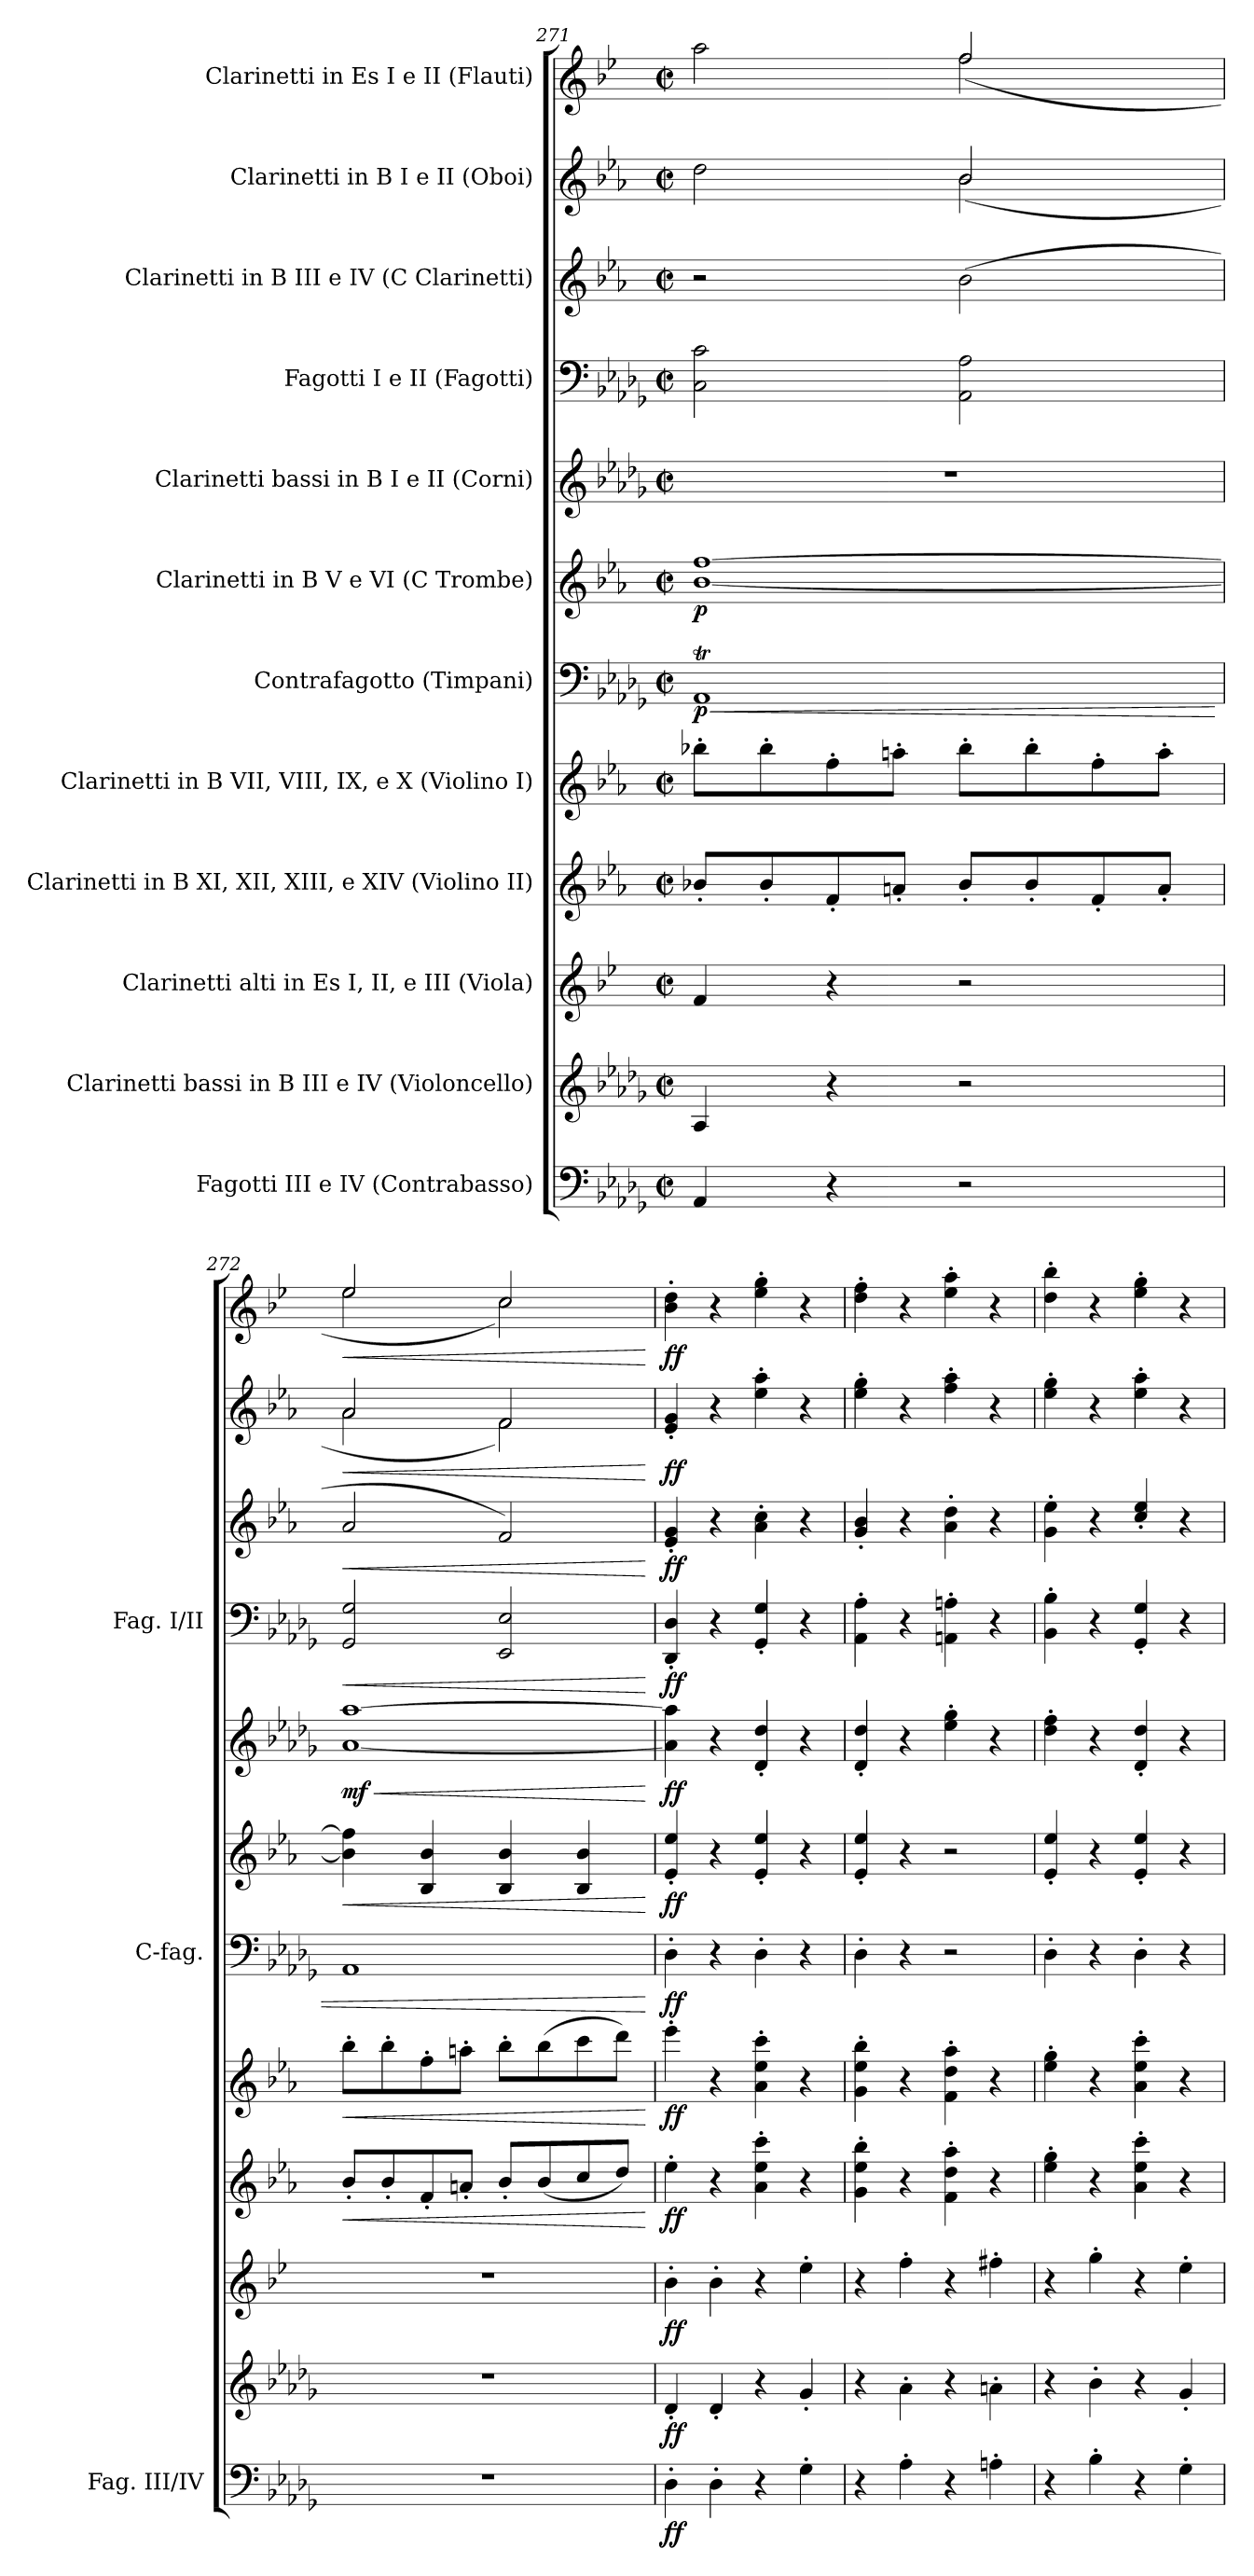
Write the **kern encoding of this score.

**kern	**dynam	**kern	**dynam	**kern	**dynam	**kern	**dynam	**kern	**dynam	**kern	**dynam	**kern	**dynam	**kern	**dynam	**kern	**dynam	**kern	**dynam	**kern	**dynam	**kern	**dynam
*part12	*part12	*part11	*part11	*part10	*part10	*part9	*part9	*part8	*part8	*part7	*part7	*part6	*part6	*part5	*part5	*part4	*part4	*part3	*part3	*part2	*part2	*part1	*part1
*staff12	*staff12	*staff11	*staff11	*staff10	*staff10	*staff9	*staff9	*staff8	*staff8	*staff7	*staff7	*staff6	*staff6	*staff5	*staff5	*staff4	*staff4	*staff3	*staff3	*staff2	*staff2	*staff1	*staff1
*I"Fagotti III e IV (Contrabasso)	*	*I"Clarinetti bassi in B III e IV (Violoncello)	*	*I"Clarinetti alti in Es I, II, e III (Viola)	*	*I"Clarinetti in B XI, XII, XIII, e XIV (Violino II)	*	*I"Clarinetti in B VII, VIII, IX, e X (Violino I)	*	*I"Contrafagotto (Timpani)	*	*I"Clarinetti in B V e VI (C Trombe)	*	*I"Clarinetti bassi in B I e II (Corni)	*	*I"Fagotti I e II (Fagotti)	*	*I"Clarinetti in B III e IV (C Clarinetti)	*	*I"Clarinetti in B I e II (Oboi)	*	*I"Clarinetti in Es I e II (Flauti)	*
*I'Fag. III/IV	*	*	*	*	*	*	*	*	*	*I'C-fag.	*	*	*	*	*	*I'Fag. I/II	*	*	*	*	*	*	*
*clefF4	*	*clefG2	*	*clefG2	*	*clefG2	*	*clefG2	*	*clefF4	*	*clefG2	*	*clefG2	*	*clefF4	*	*clefG2	*	*clefG2	*	*clefG2	*
*	*	*ITrd8c14	*	*ITrd5c9	*	*ITrd1c2	*	*ITrd1c2	*	*ITrd7c12	*	*ITrd1c2	*	*ITrd8c14	*	*	*	*ITrd1c2	*	*ITrd1c2	*	*ITrd-2c-3	*
*k[b-e-a-d-g-]	*	*k[b-e-a-d-g-]	*	*k[b-e-a-d-g-]	*	*k[b-e-a-d-g-]	*	*k[b-e-a-d-g-]	*	*k[b-e-a-d-g-]	*	*k[b-e-a-d-g-]	*	*k[b-e-a-d-g-]	*	*k[b-e-a-d-g-]	*	*k[b-e-a-d-g-]	*	*k[b-e-a-d-g-]	*	*k[b-e-a-d-g-]	*
*M2/2	*	*M2/2	*	*M2/2	*	*M2/2	*	*M2/2	*	*M2/2	*	*M2/2	*	*M2/2	*	*M2/2	*	*M2/2	*	*M2/2	*	*M2/2	*
*met(c|)	*	*met(c|)	*	*met(c|)	*	*met(c|)	*	*met(c|)	*	*met(c|)	*	*met(c|)	*	*met(c|)	*	*met(c|)	*	*met(c|)	*	*met(c|)	*	*met(c|)	*
=271	=271	=271	=271	=271	=271	=271	=271	=271	=271	=271	=271	=271	=271	=271	=271	=271	=271	=271	=271	=271	=271	=271	=271
!	!	!	!	!	!	!	!	!	!	!	!LO:HP:b	!	!	!	!	!	!	!	!	!	!	!	!
*	*	*	*	*	*	*	*	*	*	*^	*	*	*	*	*	*	*	*	*	*^	*	*^	*
!	!	!	!	!	!	!	!	!	!	!	!	!LO:DY:n=1:b	!	!LO:DY:b	!	!	!	!	!	!	!	!	!	!	!	!
4AA-/	.	4AA-/	.	4A-/	.	8a-X'/L	.	8aa-X'\L	.	1AAA-T	16AAA-!yy	< p	[1a- [1ee-	p	1r	.	2C\ 2c\	.	2r	.	2cc\	2ryy	.	2ccc\	2ryy	.
.	.	.	.	.	.	.	.	.	.	.	16AAA-!yy	.	.	.	.	.	.	.	.	.	.	.	.	.	.	.
.	.	.	.	.	.	8a-'/	.	8aa-'\	.	.	16AAA-!yy	.	.	.	.	.	.	.	.	.	.	.	.	.	.	.
.	.	.	.	.	.	.	.	.	.	.	16AAA-!yy	.	.	.	.	.	.	.	.	.	.	.	.	.	.	.
4r	.	4r	.	4r	.	8e-'/	.	8ee-'\	.	.	16AAA-!yy	.	.	.	.	.	.	.	.	.	.	.	.	.	.	.
.	.	.	.	.	.	.	.	.	.	.	16AAA-!yy	.	.	.	.	.	.	.	.	.	.	.	.	.	.	.
.	.	.	.	.	.	8gn'/J	.	8ggn'\J	.	.	16AAA-!yy	.	.	.	.	.	.	.	.	.	.	.	.	.	.	.
.	.	.	.	.	.	.	.	.	.	.	16AAA-!yy	.	.	.	.	.	.	.	.	.	.	.	.	.	.	.
2r	.	2r	.	2r	.	8a-'/L	.	8aa-'\L	.	.	16AAA-!yy	.	.	.	.	.	2AA-\ 2A-\	.	(>2a-\	.	2a-/	(<2a-\	.	2aa-/	(<2aa-\	.
.	.	.	.	.	.	.	.	.	.	.	16AAA-!yy	.	.	.	.	.	.	.	.	.	.	.	.	.	.	.
.	.	.	.	.	.	8a-'/	.	8aa-'\	.	.	16AAA-!yy	.	.	.	.	.	.	.	.	.	.	.	.	.	.	.
.	.	.	.	.	.	.	.	.	.	.	16AAA-!yy	.	.	.	.	.	.	.	.	.	.	.	.	.	.	.
.	.	.	.	.	.	8e-'/	.	8ee-'\	.	.	16AAA-!yy	.	.	.	.	.	.	.	.	.	.	.	.	.	.	.
.	.	.	.	.	.	.	.	.	.	.	16AAA-!yy	.	.	.	.	.	.	.	.	.	.	.	.	.	.	.
.	.	.	.	.	.	8g'/J	.	8gg'\J	.	.	16AAA-!yy	.	.	.	.	.	.	.	.	.	.	.	.	.	.	.
.	.	.	.	.	.	.	.	.	.	.	16AAA-!yy	.	.	.	.	.	.	.	.	.	.	.	.	.	.	.
=272	=272	=272	=272	=272	=272	=272	=272	=272	=272	=272	=272	=272	=272	=272	=272	=272	=272	=272	=272	=272	=272	=272	=272	=272	=272	=272
!	!	!	!	!	!	!	!LO:HP:b	!	!LO:HP:b	!	!	!	!	!LO:HP:b	!	!LO:HP:b	!	!LO:HP:b	!	!LO:HP:b	!	!	!LO:HP:b	!	!	!LO:HP:b
!	!	!	!	!	!	!	!	!	!	!	!	!	!	!	!	!LO:DY:n=1:b	!	!	!	!	!	!	!	!	!	!
1r	.	1r	.	1r	.	8a-'/L	<	8aa-'\L	<	1AAA-	16AAA-!yy	.	4a-\] 4ee-\]	<	[1A- [1a-	< mf	2GG-/ 2G-/	<	2g-/	<	2g-/	2g-\	<	2gg-/	2gg-\	<
.	.	.	.	.	.	.	.	.	.	.	16AAA-!yy	.	.	.	.	.	.	.	.	.	.	.	.	.	.	.
.	.	.	.	.	.	8a-'/	.	8aa-'\	.	.	16AAA-!yy	.	.	.	.	.	.	.	.	.	.	.	.	.	.	.
.	.	.	.	.	.	.	.	.	.	.	16AAA-!yy	.	.	.	.	.	.	.	.	.	.	.	.	.	.	.
.	.	.	.	.	.	8e-'/	.	8ee-'\	.	.	16AAA-!yy	.	4A-/ 4a-/	.	.	.	.	.	.	.	.	.	.	.	.	.
.	.	.	.	.	.	.	.	.	.	.	16AAA-!yy	.	.	.	.	.	.	.	.	.	.	.	.	.	.	.
.	.	.	.	.	.	8gn'/J	.	8ggn'\J	.	.	16AAA-!yy	.	.	.	.	.	.	.	.	.	.	.	.	.	.	.
.	.	.	.	.	.	.	.	.	.	.	16AAA-!yy	.	.	.	.	.	.	.	.	.	.	.	.	.	.	.
.	.	.	.	.	.	8a-'/L	.	8aa-'\L	.	.	16AAA-!yy	.	4A-/ 4a-/	.	.	.	2EE-/ 2E-/	.	2e-/)	.	2e-/	2e-\)	.	2ee-/	2ee-\)	.
.	.	.	.	.	.	.	.	.	.	.	16AAA-!yy	.	.	.	.	.	.	.	.	.	.	.	.	.	.	.
.	.	.	.	.	.	(<8a-/	.	(>8aa-\	.	.	16AAA-!yy	.	.	.	.	.	.	.	.	.	.	.	.	.	.	.
.	.	.	.	.	.	.	.	.	.	.	16AAA-!yy	.	.	.	.	.	.	.	.	.	.	.	.	.	.	.
.	.	.	.	.	.	8b-/	.	8bb-\	.	.	16AAA-!yy	.	4A-/ 4a-/	.	.	.	.	.	.	.	.	.	.	.	.	.
.	.	.	.	.	.	.	.	.	.	.	16AAA-!yy	.	.	.	.	.	.	.	.	.	.	.	.	.	.	.
.	.	.	.	.	.	8cc/J)	.	8ccc\J)	.	.	16AAA-!yy	.	.	.	.	.	.	.	.	.	.	.	.	.	.	.
.	.	.	.	.	.	.	.	.	.	.	16AAA-TTT!yy	.	.	.	.	.	.	.	.	.	.	.	.	.	.	.
*	*	*	*	*	*	*	*	*	*	*	*	*	*	*	*	*	*	*	*	*	*v	*v	*	*	*	*
*	*	*	*	*	*	*	*	*	*	*v	*v	*	*	*	*	*	*	*	*	*	*	*	*v	*v	*
.	.	.	.	.	.	.	[	.	[	.	[	.	[	.	[	.	[	.	[	.	[	.	[
=273	=273	=273	=273	=273	=273	=273	=273	=273	=273	=273	=273	=273	=273	=273	=273	=273	=273	=273	=273	=273	=273	=273	=273
!	!LO:DY:b	!	!LO:DY:b	!	!LO:DY:b	!	!LO:DY:b	!	!LO:DY:b	!	!LO:DY:b	!	!LO:DY:b	!	!LO:DY:b	!	!LO:DY:b	!	!LO:DY:b	!	!LO:DY:b	!	!LO:DY:b
4D-'\	ff	4D-'/	ff	4d-'\	ff	4dd-'\	ff	4ddd-'\	ff	4DD-'\	ff	4d-/' 4dd-/'	ff	4A-\] 4a-\]	ff	4DD-/' 4D-/'	ff	4d-/' 4f/'	ff	4d-/' 4f/'	ff	4dd-\' 4ff\'	ff
4D-'\	.	4D-'/	.	4d-'\	.	4r	.	4r	.	4r	.	4r	.	4r	.	4r	.	4r	.	4r	.	4r	.
4r	.	4r	.	4r	.	4g-\' 4dd-\' 4bb-\'	.	4g-\' 4dd-\' 4bb-\'	.	4DD-'\	.	4d-/' 4dd-/'	.	4D-/' 4d-/'	.	4GG-/' 4G-/'	.	4g-\' 4b-\'	.	4dd-\' 4gg-\'	.	4gg-\' 4bb-\'	.
4G-'\	.	4G-'/	.	4g-'\	.	4r	.	4r	.	4r	.	4r	.	4r	.	4r	.	4r	.	4r	.	4r	.
=274	=274	=274	=274	=274	=274	=274	=274	=274	=274	=274	=274	=274	=274	=274	=274	=274	=274	=274	=274	=274	=274	=274	=274
4r	.	4r	.	4r	.	4f\' 4dd-\' 4aa-\'	.	4f\' 4dd-\' 4aa-\'	.	4DD-'\	.	4d-/' 4dd-/'	.	4D-/' 4d-/'	.	4AA-\' 4A-\'	.	4f/' 4a-/'	.	4dd-\' 4ff\'	.	4ff\' 4aa-\'	.
4A-'\	.	4A-'\	.	4a-'\	.	4r	.	4r	.	4r	.	4r	.	4r	.	4r	.	4r	.	4r	.	4r	.
4r	.	4r	.	4r	.	4e-\' 4cc\' 4gg-\'	.	4e-\' 4cc\' 4gg-\'	.	2r	.	2r	.	4e-\' 4g-\'	.	4AAn\' 4An\'	.	4g-\' 4cc\'	.	4ee-\' 4gg-\'	.	4gg-\' 4ccc\'	.
4An'\	.	4An'\	.	4an'\	.	4r	.	4r	.	.	.	.	.	4r	.	4r	.	4r	.	4r	.	4r	.
=275	=275	=275	=275	=275	=275	=275	=275	=275	=275	=275	=275	=275	=275	=275	=275	=275	=275	=275	=275	=275	=275	=275	=275
4r	.	4r	.	4r	.	4dd-\' 4ff\'	.	4dd-\' 4ff\'	.	4DD-'\	.	4d-/' 4dd-/'	.	4d-\' 4f\'	.	4BB-\' 4B-\'	.	4f\' 4dd-\'	.	4dd-\' 4ff\'	.	4ff\' 4ddd-\'	.
4B-'\	.	4B-'\	.	4b-'\	.	4r	.	4r	.	4r	.	4r	.	4r	.	4r	.	4r	.	4r	.	4r	.
4r	.	4r	.	4r	.	4g-\' 4dd-\' 4bb-\'	.	4g-\' 4dd-\' 4bb-\'	.	4DD-'\	.	4d-/' 4dd-/'	.	4D-/' 4d-/'	.	4GG-/' 4G-/'	.	4b-/' 4dd-/'	.	4dd-\' 4gg-\'	.	4gg-\' 4bb-\'	.
4G-'\	.	4G-'/	.	4g-'\	.	4r	.	4r	.	4r	.	4r	.	4r	.	4r	.	4r	.	4r	.	4r	.
=	=	=	=	=	=	=	=	=	=	=	=	=	=	=	=	=	=	=	=	=	=	=	=
*-	*-	*-	*-	*-	*-	*-	*-	*-	*-	*-	*-	*-	*-	*-	*-	*-	*-	*-	*-	*-	*-	*-	*-
